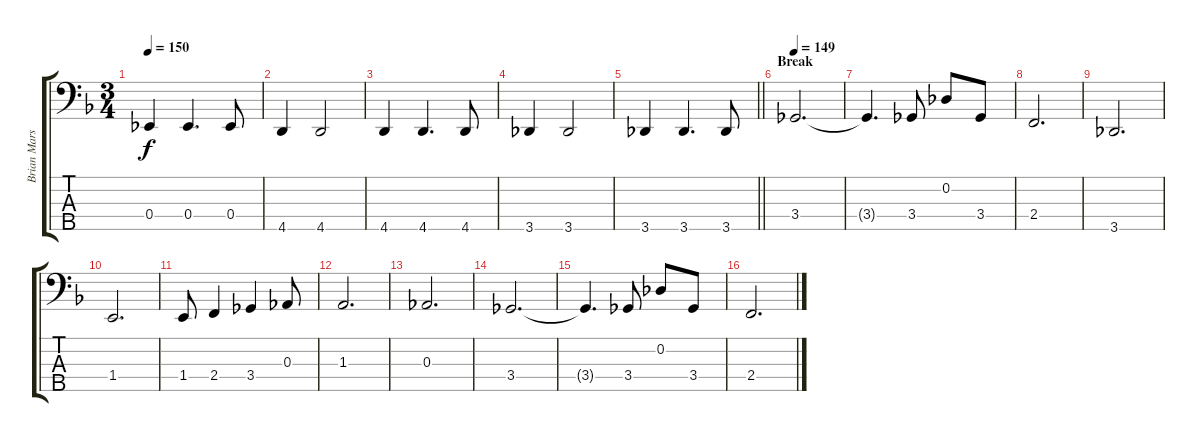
\track ("Brian Marshall" "Brian Mars") {instrument electricbassfinger}
\staff {score tabs}
\tuning (Gb2 Db2 Ab1 Eb1 Bb0) {hide}
\ts (3 4)
\tempo 150
\clef f4
\ks dminor
0.4.4{dy f} 0.4.4{d} 0.4.8 |
4.5.4 4.5.2 |
4.5.4 4.5.4{d} 4.5.8 |
3.5.4 3.5.2 |
\barLineRight lightlight
3.5.4 3.5.4{d} 3.5.8 |
\section ("" "Break")
\tempo 149
3.4.2{d} |
3.4{t}.4{d} 3.4.8 0.2.8 3.4.8 |
2.4.2{d} |
3.5.2{d} |
1.4.2{d} |
1.4.8 2.4.4 3.4.4 0.3.8 |
1.3.2{d} |
0.3.2{d} |
3.4.2{d} |
3.4{t}.4{d} 3.4.8 0.2.8 3.4.8 |
2.4.2{d}
